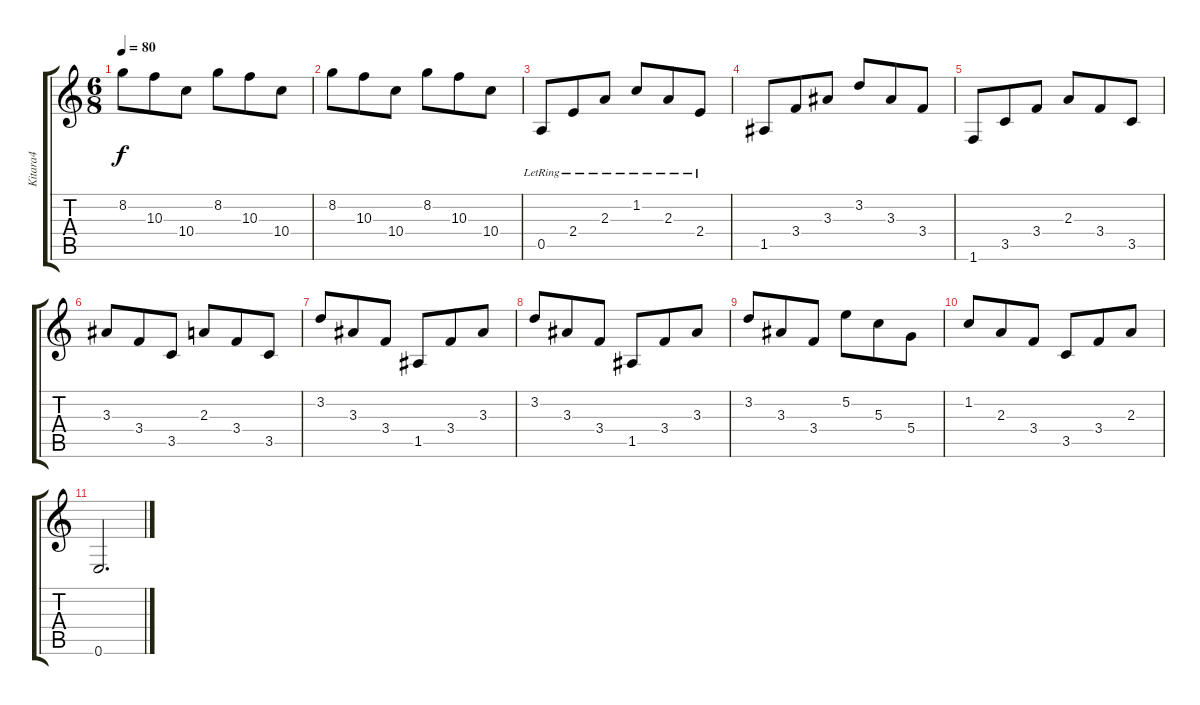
\track ("Kitara4" "Kitara4") {instrument acousticguitarsteel}
\staff {score tabs}
\tuning (E4 B3 G3 D3 A2 E2) {hide}
\ts (6 8)
\tempo 80
\clef g2
\ks c
8.2.8{dy f} 10.3.8 10.4.8 8.2.8 10.3.8 10.4.8 |
8.2.8 10.3.8 10.4.8 8.2.8 10.3.8 10.4.8 |
0.5{lr}.8 2.4{lr}.8 2.3{lr}.8 1.2{lr}.8 2.3{lr}.8 2.4{lr}.8 |
1.5.8 3.4.8 3.3.8 3.2.8 3.3.8 3.4.8 |
1.6.8 3.5.8 3.4.8 2.3.8 3.4.8 3.5.8 |
3.3.8 3.4.8 3.5.8 2.3.8 3.4.8 3.5.8 |
3.2.8 3.3.8 3.4.8 1.5.8 3.4.8 3.3.8 |
3.2.8 3.3.8 3.4.8 1.5.8 3.4.8 3.3.8 |
3.2.8 3.3.8 3.4.8 5.2.8 5.3.8 5.4.8 |
1.2.8 2.3.8 3.4.8 3.5.8 3.4.8 2.3.8 |
0.6.2{d}
